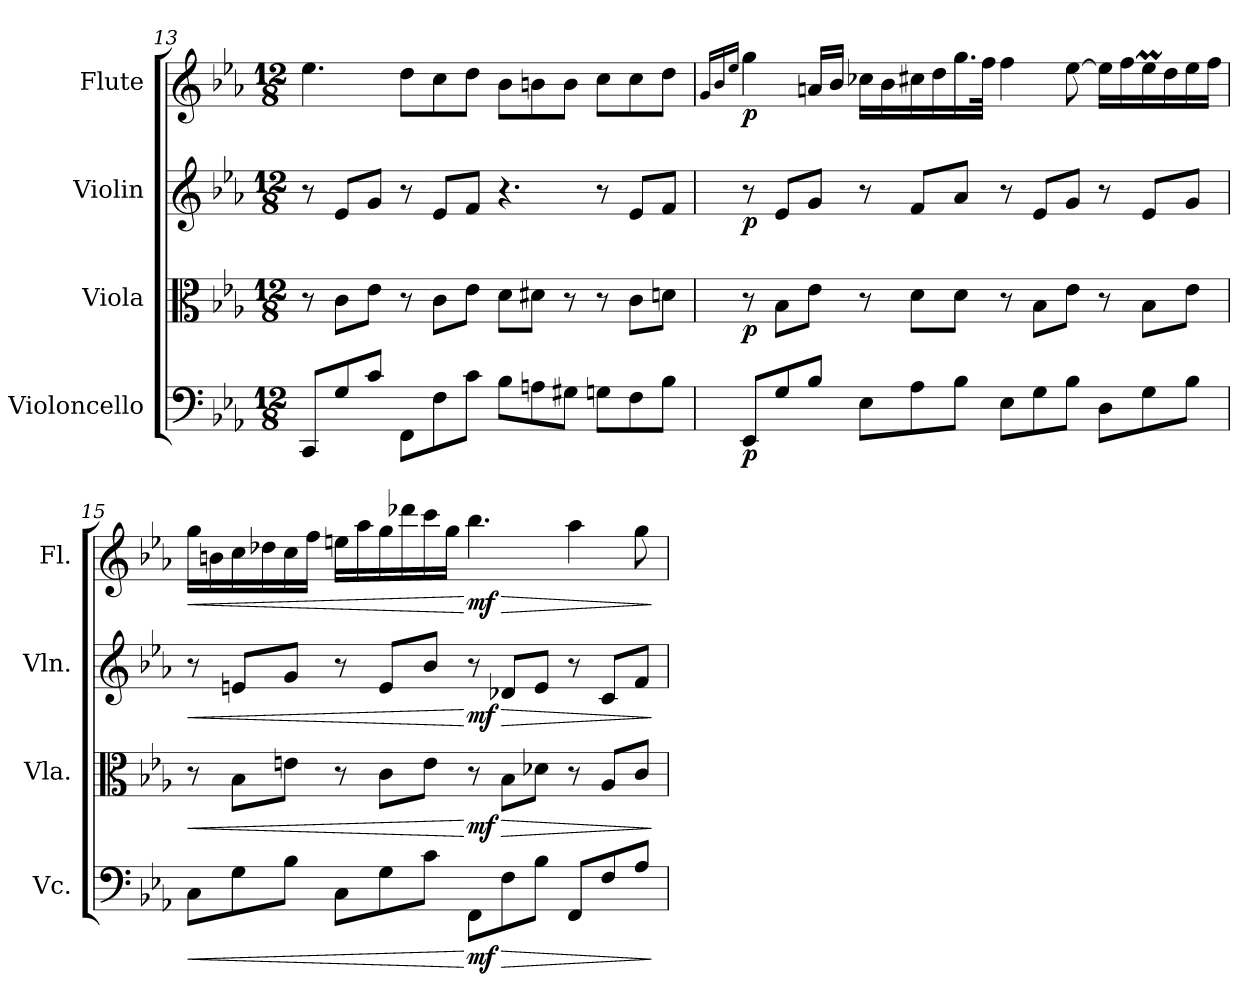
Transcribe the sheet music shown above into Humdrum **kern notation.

**kern	**dynam	**kern	**dynam	**kern	**dynam	**kern	**dynam
*part4	*part4	*part3	*part3	*part2	*part2	*part1	*part1
*staff4	*staff4	*staff3	*staff3	*staff2	*staff2	*staff1	*staff1
*I"Violoncello	*	*I"Viola	*	*I"Violin	*	*I"Flute	*
*I'Vc.	*	*I'Vla.	*	*I'Vln.	*	*I'Fl.	*
!!LO:LB:g=z
*clefF4	*	*clefC3	*	*clefG2	*	*clefG2	*
*k[b-e-a-]	*	*k[b-e-a-]	*	*k[b-e-a-]	*	*k[b-e-a-]	*
*M12/8	*	*M12/8	*	*M12/8	*	*M12/8	*
=13	=13	=13	=13	=13	=13	=13	=13
8CC/L	.	8r	.	8r	.	4.ee-\	.
8G/	.	8c\L	.	8e-/L	.	.	.
8c/J	.	8e-\J	.	8g/J	.	.	.
8FF\L	.	8r	.	8r	.	8dd\L	.
8F\	.	8c\L	.	8e-/L	.	8cc\	.
8c\J	.	8e-\J	.	8f/J	.	8dd\J	.
8B-\L	.	8d\L	.	4.r	.	8b-\L	.
8An\	.	8d#X\J	.	.	.	8bn\	.
8G#X\J	.	8r	.	.	.	8b\J	.
8Gn\L	.	8r	.	8r	.	8cc\L	.
8F\	.	8c\L	.	8e-/L	.	8cc\	.
8B-\J	.	8dn\J	.	8f/J	.	8dd\J	.
=14	=14	=14	=14	=14	=14	=14	=14
.	.	.	.	.	.	16qg/LL	.
.	.	.	.	.	.	16qb-/	.
.	.	.	.	.	.	16qee-/JJ	.
!	!LO:DY:b	!	!LO:DY:b	!	!LO:DY:b	!	!LO:DY:b
8EE-/L	p	8r	p	8r	p	4gg\	p
8G/	.	8B-\L	.	8e-/L	.	.	.
8B-/J	.	8e-\J	.	8g/J	.	16an/LL	.
.	.	.	.	.	.	16b-/JJ	.
8E-\L	.	8r	.	8r	.	16cc-X\LL	.
.	.	.	.	.	.	16b-\	.
8A-\	.	8d\L	.	8f/L	.	16cc#X\	.
.	.	.	.	.	.	16dd\	.
8B-\J	.	8d\J	.	8a-/J	.	16.gg\	.
.	.	.	.	.	.	32ff\JJk	.
8E-\L	.	8r	.	8r	.	4ff\	.
8G\	.	8B-\L	.	8e-/L	.	.	.
8B-\J	.	8e-\J	.	8g/J	.	[8ee-\	.
8D\L	.	8r	.	8r	.	16ee-\LL]	.
.	.	.	.	.	.	16ff\	.
8G\	.	8B-\L	.	8e-/L	.	16ee-M\	.
.	.	.	.	.	.	16dd\	.
8B-\J	.	8e-\J	.	8g/J	.	16ee-\	.
.	.	.	.	.	.	16ff\JJ	.
!!LO:LB:g=z
=15	=15	=15	=15	=15	=15	=15	=15
!	!LO:HP:b	!	!LO:HP:b	!	!LO:HP:b	!	!LO:HP:b
8C\L	<	8r	<	8r	<	16gg\LL	<
.	.	.	.	.	.	16bn\	.
8G\	.	8B-\L	.	8en/L	.	16cc\	.
.	.	.	.	.	.	16dd-X\	.
8B-\J	.	8en\J	.	8g/J	.	16cc\	.
.	.	.	.	.	.	16ff\JJ	.
8C\L	.	8r	.	8r	.	16een\LL	.
.	.	.	.	.	.	16aa-\	.
8G\	.	8c\L	.	8e/L	.	16gg\	.
.	.	.	.	.	.	16ddd-X\	.
8c\J	.	8e\J	.	8b-/J	.	16ccc\	.
.	.	.	.	.	.	16gg\JJ	.
!	!LO:HP:n=1:b	!	!LO:HP:n=1:b	!	!LO:HP:n=1:b	!	!LO:HP:n=1:b
!	!LO:DY:n=1:b	!	!LO:DY:n=1:b	!	!LO:DY:n=1:b	!	!LO:DY:n=1:b
8FF\L	[ > mf	8r	[ > mf	8r	[ > mf	4.bb-\	[ > mf
8F\	.	8B-\L	.	8d-X/L	.	.	.
8B-\J	.	8d-X\J	.	8e/J	.	.	.
8FF/L	.	8r	.	8r	.	4aa-\	.
8F/	.	8A-/L	.	8c/L	.	.	.
8A-/J	.	8c/J	.	8f/J	.	8gg\	.
.	]	.	]	.	]	.	]
=	=	=	=	=	=	=	=
*-	*-	*-	*-	*-	*-	*-	*-
